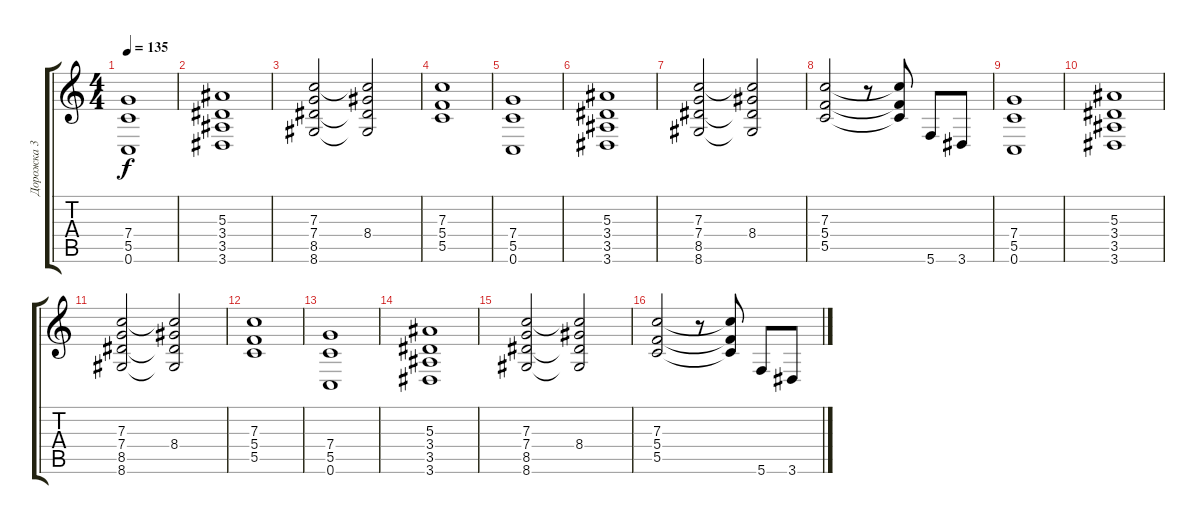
\track ("Дорожка 3" "Дорожка 3") {instrument distortionguitar}
\staff {score tabs}
\tuning (D4 A3 F3 C3 G2 C2) {hide}
\ts (4 4)
\tempo 135
\clef g2
\ks c
(7.4 5.5 0.6).1{dy f instrument distortionguitar} |
(5.3 3.4 3.5 3.6).1 |
(7.3 7.4 8.5 8.6).2 (7.3{t} 8.4 8.5{t} 8.6{t}).2 |
(7.3 5.4 5.5).1 |
(7.4 5.5 0.6).1 |
(5.3 3.4 3.5 3.6).1 |
(7.3 7.4 8.5 8.6).2 (7.3{t} 8.4 8.5{t} 8.6{t}).2 |
(7.3 5.4 5.5).2 r.8 (7.3{t} 5.4{t} 5.5{t}).8 5.6.8 3.6.8 |
(7.4 5.5 0.6).1{instrument distortionguitar} |
(5.3 3.4 3.5 3.6).1 |
(7.3 7.4 8.5 8.6).2 (7.3{t} 8.4 8.5{t} 8.6{t}).2 |
(7.3 5.4 5.5).1 |
(7.4 5.5 0.6).1 |
(5.3 3.4 3.5 3.6).1 |
(7.3 7.4 8.5 8.6).2 (7.3{t} 8.4 8.5{t} 8.6{t}).2 |
(7.3 5.4 5.5).2 r.8 (7.3{t} 5.4{t} 5.5{t}).8 5.6.8 3.6.8
